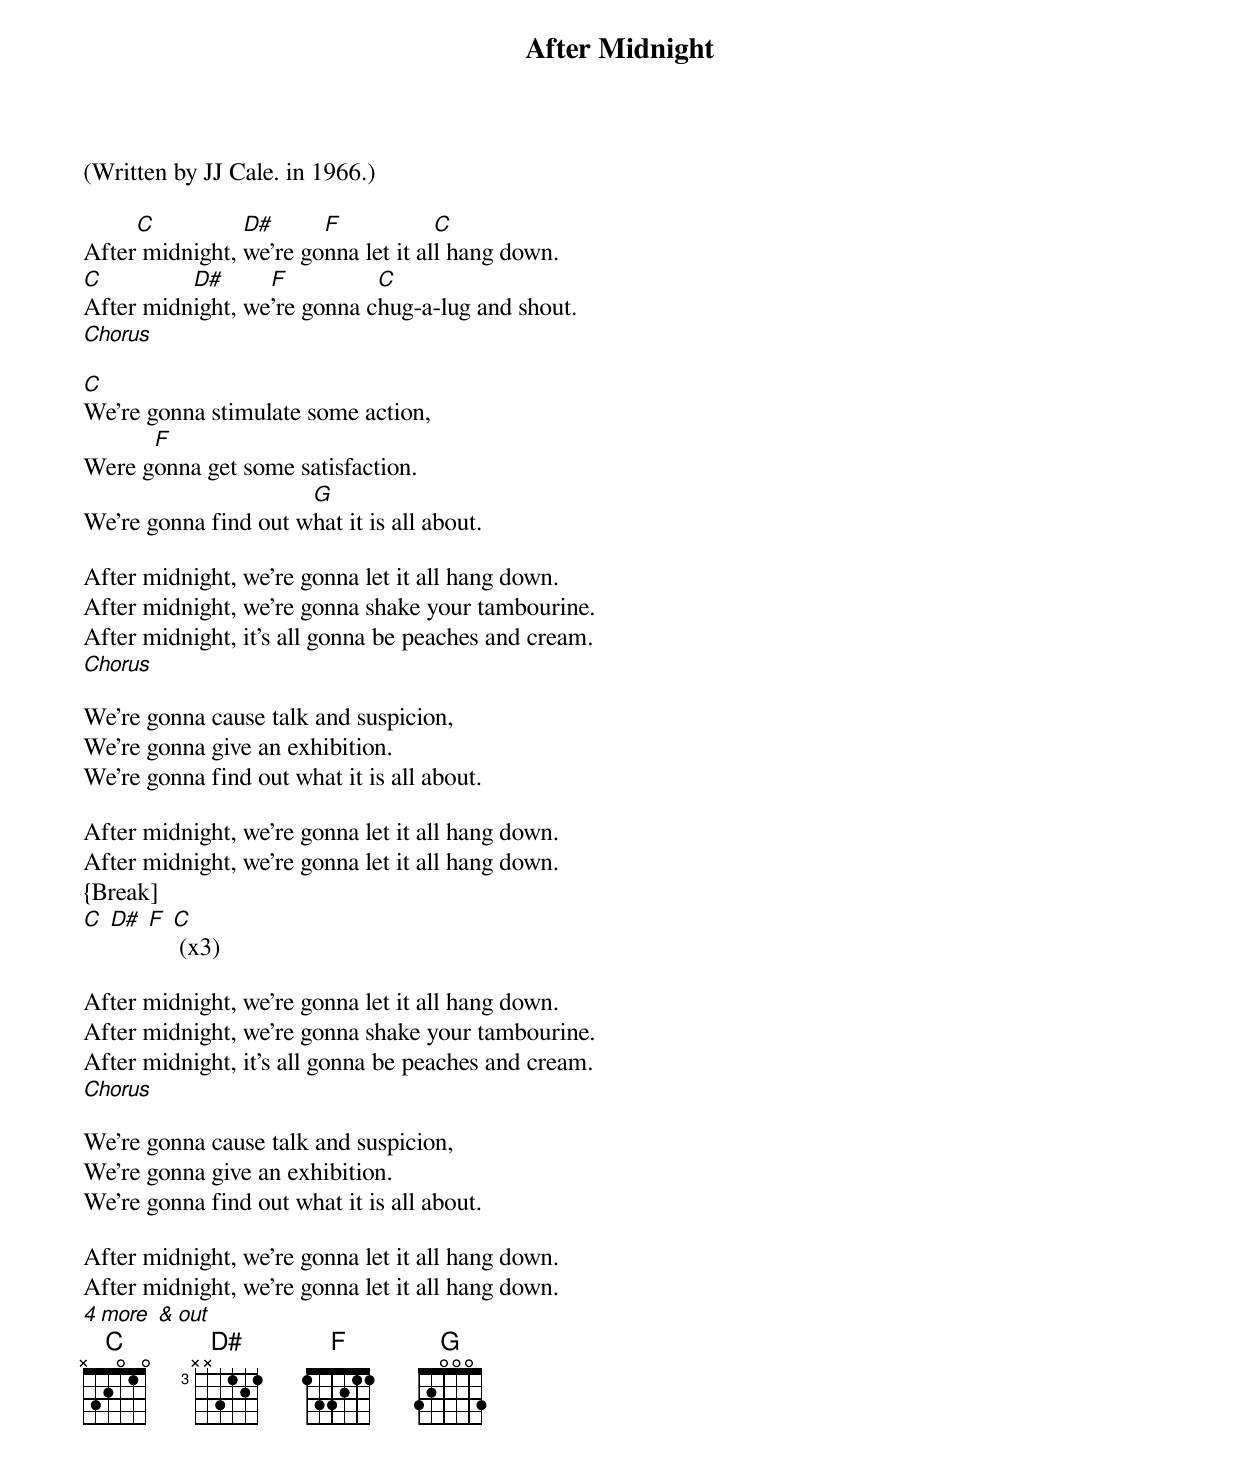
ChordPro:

{title:After Midnight}
(Written by JJ Cale. in 1966.)

After[C] midnight, [D#]we’re go[F]nna let it al[C]l hang down.
[C]After midn[D#]ight, we[F]’re gonna c[C]hug-a-lug and shout.
[Chorus]

[C]We’re gonna stimulate some action,
Were g[F]onna get some satisfaction.
We're gonna find out w[G]hat it is all about.

After midnight, we're gonna let it all hang down.
After midnight, we're gonna shake your tambourine.
After midnight, it's all gonna be peaches and cream.
[Chorus]

We're gonna cause talk and suspicion,
We're gonna give an exhibition.
We're gonna find out what it is all about.

After midnight, we're gonna let it all hang down.
After midnight, we're gonna let it all hang down.
{Break]
[C] [D#] [F] [C] (x3)

After midnight, we're gonna let it all hang down.
After midnight, we're gonna shake your tambourine.
After midnight, it's all gonna be peaches and cream.
[Chorus]

We're gonna cause talk and suspicion,
We're gonna give an exhibition.
We're gonna find out what it is all about.

After midnight, we're gonna let it all hang down.
After midnight, we're gonna let it all hang down.
[4 more  & out]
